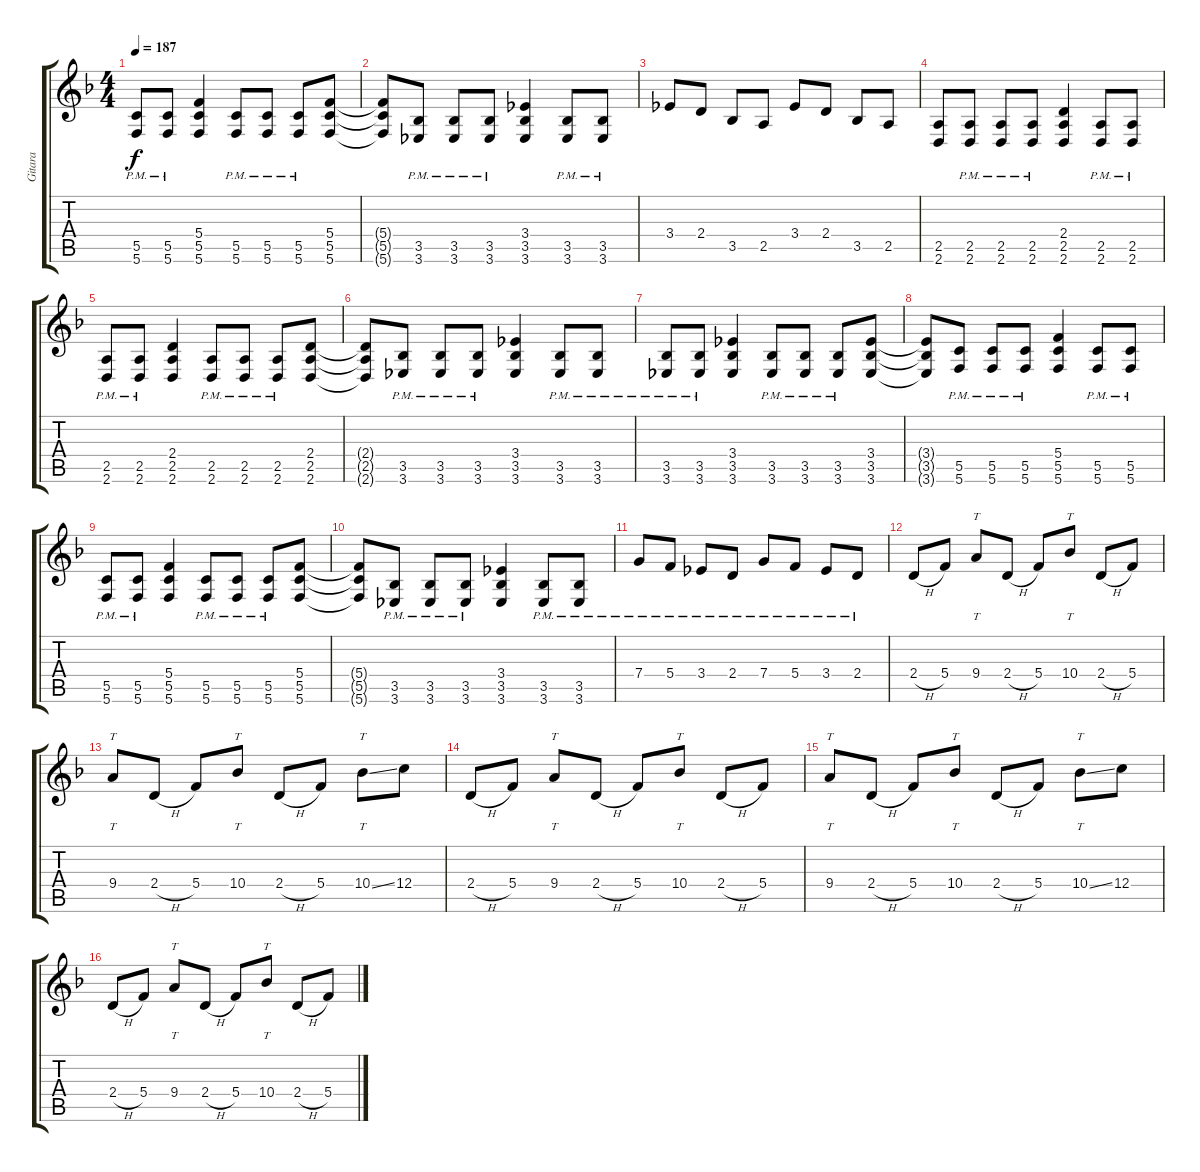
\track ("Gitara" "Gitara") {instrument distortionguitar}
\staff {score tabs}
\tuning (D4 A3 F3 C3 G2 C2) {hide}
\ts (4 4)
\tempo 187
\clef g2
\ks dminor
(5.5{pm} 5.6{pm}).8{dy f} (5.5{pm} 5.6{pm}).8 (5.4 5.5 5.6).4 (5.5{pm} 5.6{pm}).8 (5.5{pm} 5.6{pm}).8 (5.5{pm} 5.6{pm}).8 (5.4 5.5 5.6).8 |
(5.4{t} 5.5{t} 5.6{t}).8 (3.5{pm} 3.6{pm}).8 (3.5{pm} 3.6{pm}).8 (3.5{pm} 3.6{pm}).8 (3.4 3.5 3.6).4 (3.5{pm} 3.6{pm}).8 (3.5{pm} 3.6{pm}).8 |
3.4.8 2.4.8 3.5.8 2.5.8 3.4.8 2.4.8 3.5.8 2.5.8 |
(2.5 2.6).8 (2.5{pm} 2.6{pm}).8 (2.5{pm} 2.6{pm}).8 (2.5{pm} 2.6{pm}).8 (2.4 2.5 2.6).4 (2.5{pm} 2.6{pm}).8 (2.5{pm} 2.6{pm}).8 |
(2.5{pm} 2.6{pm}).8 (2.5{pm} 2.6{pm}).8 (2.4 2.5 2.6).4 (2.5{pm} 2.6{pm}).8 (2.5{pm} 2.6{pm}).8 (2.5{pm} 2.6{pm}).8 (2.4 2.5 2.6).8 |
(2.4{t} 2.5{t} 2.6{t}).8 (3.5{pm} 3.6{pm}).8 (3.5{pm} 3.6{pm}).8 (3.5{pm} 3.6{pm}).8 (3.4 3.5 3.6).4 (3.5{pm} 3.6{pm}).8 (3.5{pm} 3.6{pm}).8 |
(3.5{pm} 3.6{pm}).8 (3.5{pm} 3.6{pm}).8 (3.4 3.5 3.6).4 (3.5{pm} 3.6{pm}).8 (3.5{pm} 3.6{pm}).8 (3.5{pm} 3.6{pm}).8 (3.4 3.5 3.6).8 |
(3.4{t} 3.5{t} 3.6{t}).8 (5.5{pm} 5.6{pm}).8 (5.5{pm} 5.6{pm}).8 (5.5{pm} 5.6{pm}).8 (5.4 5.5 5.6).4 (5.5{pm} 5.6{pm}).8 (5.5{pm} 5.6{pm}).8 |
(5.5{pm} 5.6{pm}).8 (5.5{pm} 5.6{pm}).8 (5.4 5.5 5.6).4 (5.5{pm} 5.6{pm}).8 (5.5{pm} 5.6{pm}).8 (5.5{pm} 5.6{pm}).8 (5.4 5.5 5.6).8 |
(5.4{t} 5.5{t} 5.6{t}).8 (3.5{pm} 3.6{pm}).8 (3.5{pm} 3.6{pm}).8 (3.5{pm} 3.6{pm}).8 (3.4 3.5 3.6).4 (3.5{pm} 3.6{pm}).8 (3.5{pm} 3.6{pm}).8 |
7.4{pm}.8 5.4{pm}.8 3.4{pm}.8 2.4{pm}.8 7.4{pm}.8 5.4{pm}.8 3.4{pm}.8 2.4{pm}.8 |
2.4{h}.8 5.4.8 9.4.8{tt} 2.4{h}.8 5.4.8 10.4.8{tt} 2.4{h}.8 5.4.8 |
9.4.8{tt} 2.4{h}.8 5.4.8 10.4.8{tt} 2.4{h}.8 5.4.8 10.4{ss}.8{tt} 12.4.8 |
2.4{h}.8 5.4.8 9.4.8{tt} 2.4{h}.8 5.4.8 10.4.8{tt} 2.4{h}.8 5.4.8 |
9.4.8{tt} 2.4{h}.8 5.4.8 10.4.8{tt} 2.4{h}.8 5.4.8 10.4{ss}.8{tt} 12.4.8 |
2.4{h}.8 5.4.8 9.4.8{tt} 2.4{h}.8 5.4.8 10.4.8{tt} 2.4{h}.8 5.4.8
